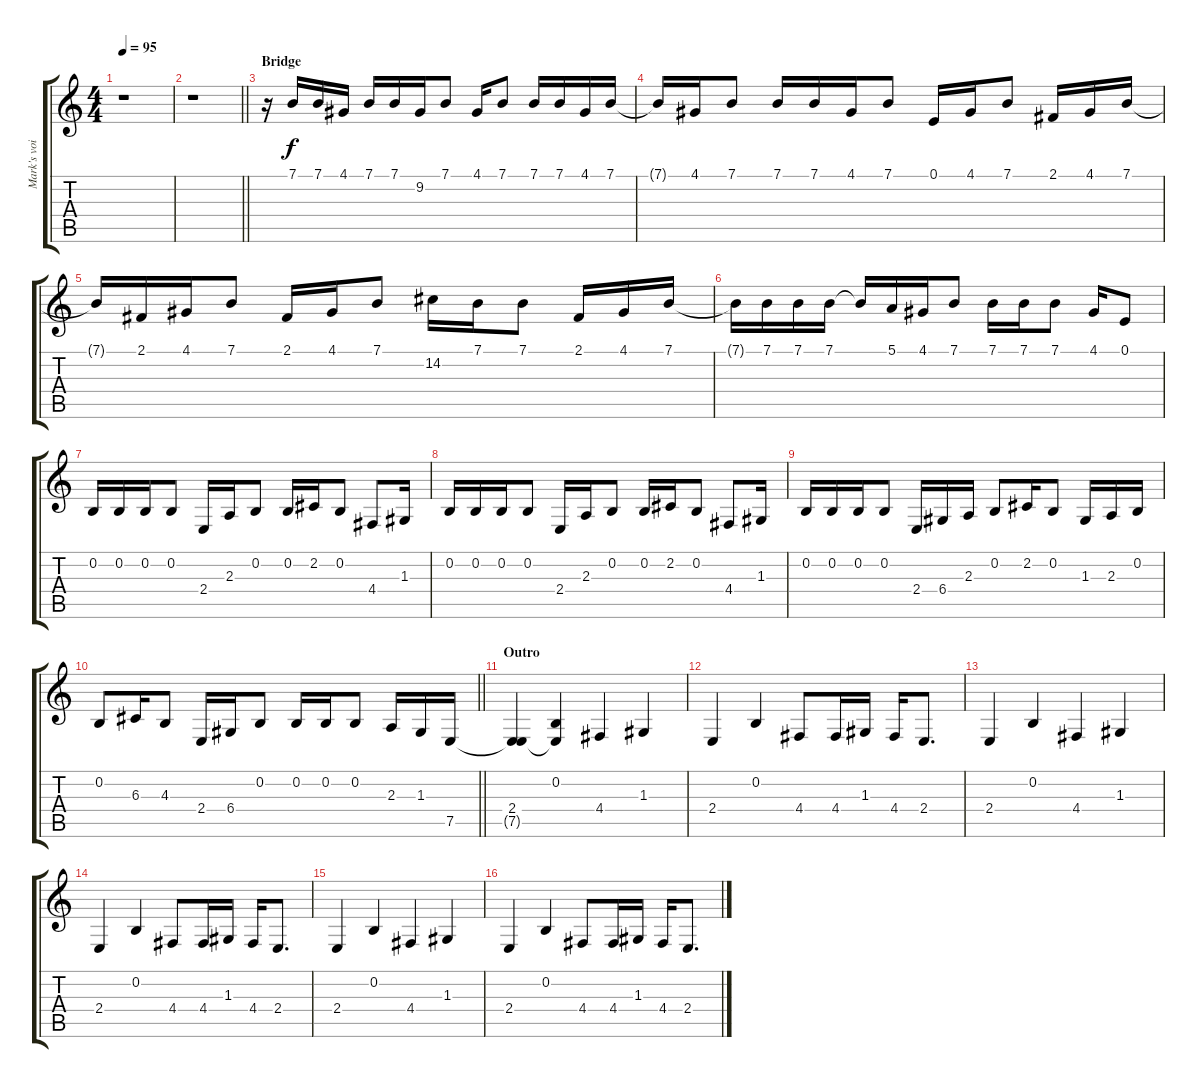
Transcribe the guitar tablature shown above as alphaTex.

\track ("Mark's voice" "Mark's voi") {instrument oboe}
\staff {score tabs}
\tuning (E4 B3 G3 D3 A2 E2) {hide}
\ts (4 4)
\tempo 95
\clef g2
\ks c
r.1{dy f} |
\barLineRight lightlight
r.1 |
\section ("" "Bridge")
r.16 7.1.16 7.1.16 4.1.16 7.1.16 7.1.16 9.2.16 7.1.8 4.1.16 7.1.8 7.1.16 7.1.16 4.1.16 7.1.16 |
7.1{t}.16 4.1.16 7.1.8 7.1.16 7.1.16 4.1.16 7.1.8 0.1.16 4.1.16 7.1.8 2.1.16 4.1.16 7.1.16 |
7.1{t}.16 2.1.16 4.1.16 7.1.8 2.1.16 4.1.16 7.1.8 14.2.16 7.1.16 7.1.8 2.1.16 4.1.16 7.1.16 |
7.1{t}.16 7.1.16 7.1.16 7.1.16 7.1{t}.16 5.1.16 4.1.16 7.1.8 7.1.16 7.1.16 7.1.8 4.1.16 0.1.8 |
0.2.16 0.2.16 0.2.16 0.2.8 2.4.16 2.3.16 0.2.8 0.2.16 2.2.16 0.2.8 4.4.8 1.3.16 |
0.2.16 0.2.16 0.2.16 0.2.8 2.4.16 2.3.16 0.2.8 0.2.16 2.2.16 0.2.8 4.4.8 1.3.16 |
0.2.16 0.2.16 0.2.16 0.2.8 2.4.16 6.4.16 2.3.16 0.2.8 2.2.16 0.2.8 1.3.16 2.3.16 0.2.16 |
\barLineRight lightlight
0.2.8 6.3.16 4.3.8 2.4.16 6.4.16 0.2.8 0.2.16 0.2.16 0.2.8 2.3.16 1.3.16 7.5.16 |
\section ("" "Outro")
(2.4 7.5{t}).4 (0.2 7.5{t}).4 4.4.4 1.3.4 |
2.4.4 0.2.4 4.4.8 4.4.16 1.3.16 4.4.16 2.4.8{d} |
2.4.4 0.2.4 4.4.4 1.3.4 |
2.4.4 0.2.4 4.4.8 4.4.16 1.3.16 4.4.16 2.4.8{d} |
2.4.4 0.2.4 4.4.4 1.3.4 |
2.4.4 0.2.4 4.4.8 4.4.16 1.3.16 4.4.16 2.4.8{d}
